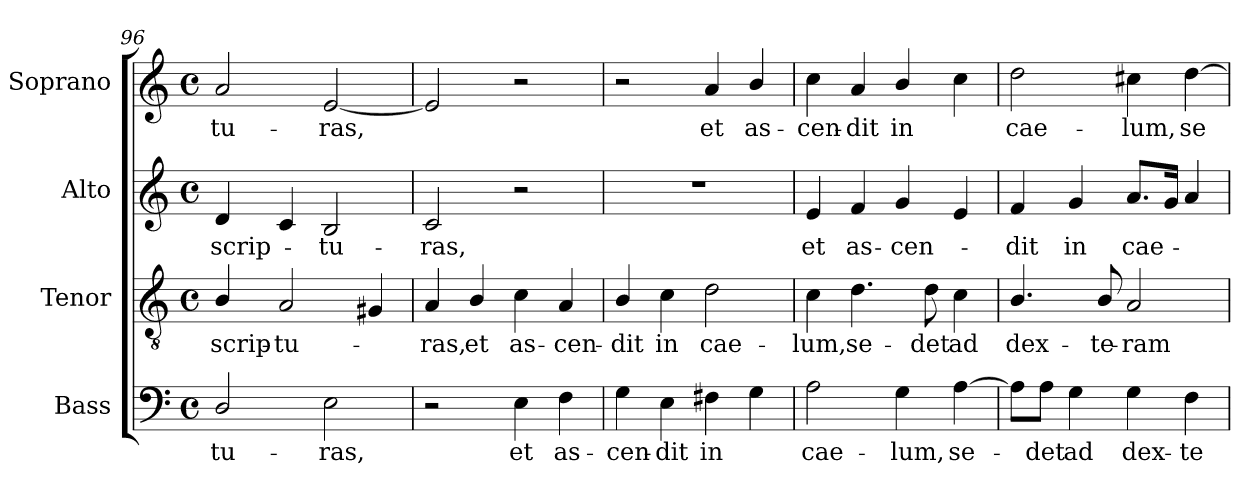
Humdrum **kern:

**kern	**text	**kern	**text	**kern	**text	**kern	**text
*part4	*part4	*part3	*part3	*part2	*part2	*part1	*part1
*staff4	*staff4	*staff3	*staff3	*staff2	*staff2	*staff1	*staff1
*I"Bass	*	*I"Tenor	*	*I"Alto	*	*I"Soprano	*
*I'B.	*	*I'T.	*	*I'A.	*	*I'S.	*
*clefF4	*	*clefGv2	*	*clefG2	*	*clefG2	*
*	*	*ITrd7c12	*	*	*	*	*
*k[]	*	*k[]	*	*k[]	*	*k[]	*
*C:	*	*C:	*	*C:	*	*C:	*
*M4/4	*	*M4/4	*	*M4/4	*	*M4/4	*
*met(c)	*	*met(c)	*	*met(c)	*	*met(c)	*
=96	=96	=96	=96	=96	=96	=96	=96
!	!LO:LY:b:color=#000000	!	!	!	!	!	!
!	!	!	!LO:LY:b:color=#000000	!	!	!	!
!	!	!	!	!	!LO:LY:b:color=#000000	!	!
!	!	!	!	!	!	!	!LO:LY:b:color=#000000
2Di/	-tu-	4BBi/	scrip-	4di/	scrip-	2ai/	-tu-
!	!	!	!LO:LY:b:color=#000000	!	!	!	!
.	.	2AAi/	-tu-	4ci/	.	.	.
!	!LO:LY:b:color=#000000	!	!	!	!	!	!
!	!	!	!	!	!LO:LY:b:color=#000000	!	!
!	!	!	!	!	!	!	!LO:LY:b:color=#000000
2Ei\	-ras,	.	.	2Bi/	-tu-	[2ei/	-ras,
.	.	4GG#Xi/	.	.	.	.	.
=97	=97	=97	=97	=97	=97	=97	=97
!	!	!	!LO:LY:b:color=#000000	!	!	!	!
!	!	!	!	!	!LO:LY:b:color=#000000	!	!
2r	.	4AAi/	-ras,	2ci/	-ras,	2ei/]	.
!	!	!	!LO:LY:b:color=#000000	!	!	!	!
.	.	4BBi/	et	.	.	.	.
!	!LO:LY:b:color=#000000	!	!	!	!	!	!
!	!	!	!LO:LY:b:color=#000000	!	!	!	!
4Ei\	et	4Ci\	as-	2r	.	2r	.
!	!LO:LY:b:color=#000000	!	!	!	!	!	!
!	!	!	!LO:LY:b:color=#000000	!	!	!	!
4Fi\	as-	4AAi/	-cen-	.	.	.	.
!!LO:LB:g=z
=98	=98	=98	=98	=98	=98	=98	=98
!	!LO:LY:b:color=#000000	!	!	!	!	!	!
!	!	!	!LO:LY:b:color=#000000	!	!	!	!
4Gi\	-cen-	4BBi/	-dit	1r	.	2r	.
!	!LO:LY:b:color=#000000	!	!	!	!	!	!
!	!	!	!LO:LY:b:color=#000000	!	!	!	!
4Ei\	-dit	4Ci\	in	.	.	.	.
!	!LO:LY:b:color=#000000	!	!	!	!	!	!
!	!	!	!LO:LY:b:color=#000000	!	!	!	!
!	!	!	!	!	!	!	!LO:LY:b:color=#000000
4F#Xi\	in	2Di\	cae-	.	.	4ai/	et
!	!	!	!	!	!	!	!LO:LY:b:color=#000000
4Gi\	.	.	.	.	.	4bi/	as-
=99	=99	=99	=99	=99	=99	=99	=99
!	!LO:LY:b:color=#000000	!	!	!	!	!	!
!	!	!	!LO:LY:b:color=#000000	!	!	!	!
!	!	!	!	!	!LO:LY:b:color=#000000	!	!
!	!	!	!	!	!	!	!LO:LY:b:color=#000000
2Ai\	cae-	4Ci\	-lum,	4ei/	et	4cci\	-cen-
!	!	!	!LO:LY:b:color=#000000	!	!	!	!
!	!	!	!	!	!LO:LY:b:color=#000000	!	!
!	!	!	!	!	!	!	!LO:LY:b:color=#000000
.	.	4.Di\	se-	4fi/	as-	4ai/	-dit
!	!LO:LY:b:color=#000000	!	!	!	!	!	!
!	!	!	!	!	!LO:LY:b:color=#000000	!	!
!	!	!	!	!	!	!	!LO:LY:b:color=#000000
4Gi\	-lum,	.	.	4gi/	-cen-	4bi/	in
!	!	!	!LO:LY:b:color=#000000	!	!	!	!
.	.	8Di\	-det	.	.	.	.
!	!LO:LY:b:color=#000000	!	!	!	!	!	!
!	!	!	!LO:LY:b:color=#000000	!	!	!	!
[4Ai\	se-	4Ci\	ad	4ei/	.	4cci\	.
=100	=100	=100	=100	=100	=100	=100	=100
!	!	!	!LO:LY:b:color=#000000	!	!	!	!
!	!	!	!	!	!LO:LY:b:color=#000000	!	!
!	!	!	!	!	!	!	!LO:LY:b:color=#000000
8Ai\L]	.	4.BBi/	dex-	4fi/	-dit	2ddi\	cae-
!	!LO:LY:b:color=#000000	!	!	!	!	!	!
8Ai\J	-det	.	.	.	.	.	.
!	!LO:LY:b:color=#000000	!	!	!	!	!	!
!	!	!	!	!	!LO:LY:b:color=#000000	!	!
4Gi\	ad	.	.	4gi/	in	.	.
!	!	!	!LO:LY:b:color=#000000	!	!	!	!
.	.	8BBi/	-te-	.	.	.	.
!	!LO:LY:b:color=#000000	!	!	!	!	!	!
!	!	!	!LO:LY:b:color=#000000	!	!	!	!
!	!	!	!	!	!LO:LY:b:color=#000000	!	!
!	!	!	!	!	!	!	!LO:LY:b:color=#000000
4Gi\	dex-	2AAi/	-ram	8.ai/L	cae-	4cc#Xi\	-lum,
.	.	.	.	16gi/Jk	.	.	.
!	!LO:LY:b:color=#000000	!	!	!	!	!	!
!	!	!	!	!	!	!	!LO:LY:b:color=#000000
4Fi\	-te-	.	.	4ai/	.	[4ddi\	se-
=	=	=	=	=	=	=	=
*-	*-	*-	*-	*-	*-	*-	*-
